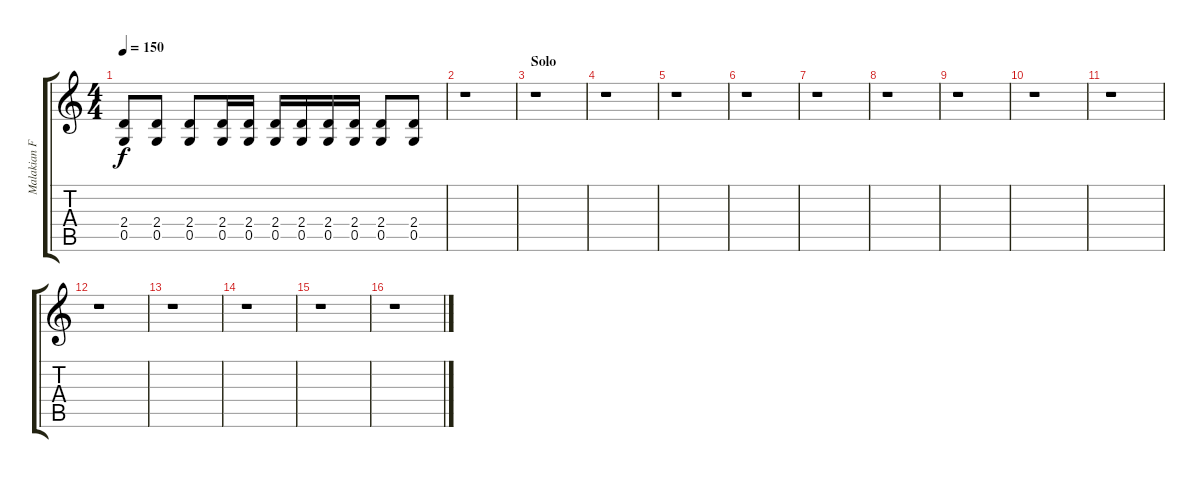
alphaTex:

\track ("Malakian Fills" "Malakian F") {instrument overdrivenguitar}
\staff {score tabs}
\tuning (D4 A3 F3 C3 G2 C2) {hide}
\ts (4 4)
\tempo 150
\clef g2
\ks c
(2.4 0.5).8{dy f} (2.4 0.5).8 (2.4 0.5).8 (2.4 0.5).16 (2.4 0.5).16 (2.4 0.5).16 (2.4 0.5).16 (2.4 0.5).16 (2.4 0.5).16 (2.4 0.5).8 (2.4 0.5).8 |
r.1 |
\section ("" "Solo")
r.1 |
r.1 |
r.1 |
r.1 |
r.1 |
r.1 |
r.1 |
r.1 |
r.1 |
r.1 |
r.1 |
r.1 |
r.1 |
r.1
